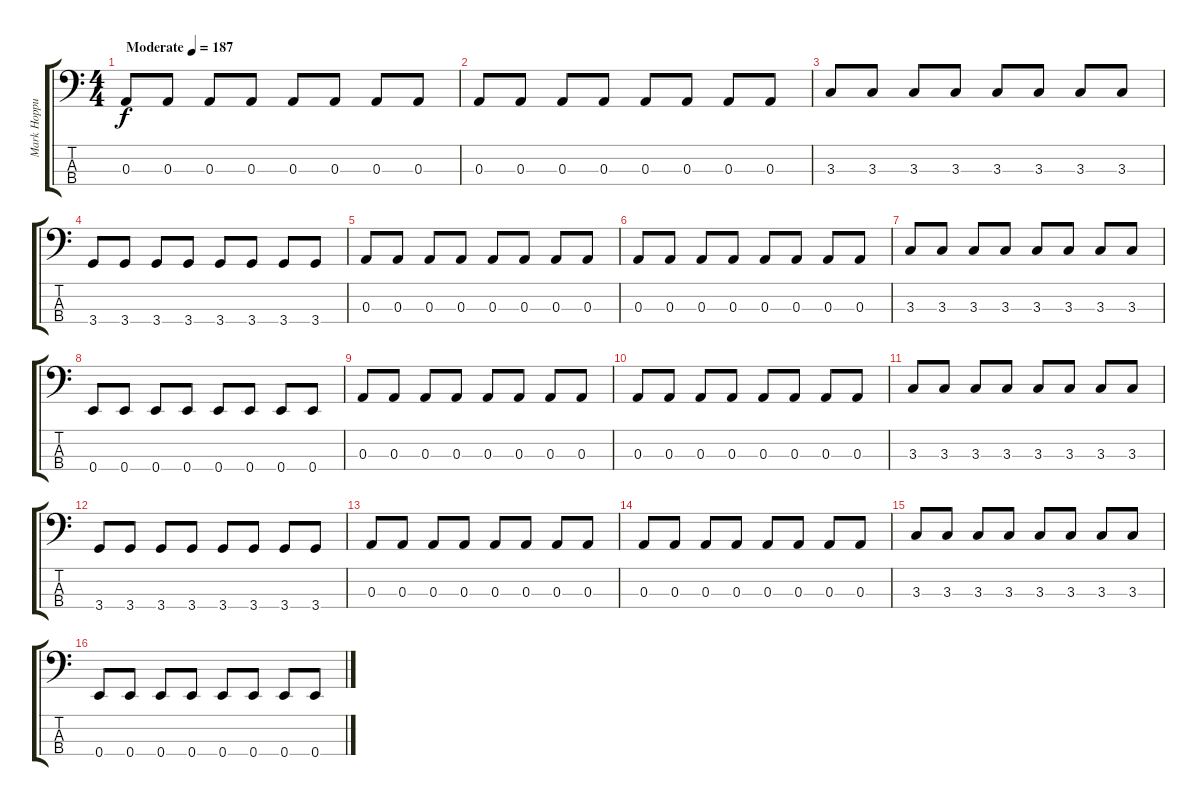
\track ("Mark Hoppus Bass" "Mark Hoppu") {instrument electricbassfinger}
\staff {score tabs}
\tuning (G2 D2 A1 E1) {hide}
\ts (4 4)
\tempo (187 "Moderate")
\clef f4
\ks c
0.3.8{dy f instrument electricbassfinger} 0.3.8 0.3.8 0.3.8 0.3.8 0.3.8 0.3.8 0.3.8 |
0.3.8 0.3.8 0.3.8 0.3.8 0.3.8 0.3.8 0.3.8 0.3.8 |
3.3.8 3.3.8 3.3.8 3.3.8 3.3.8 3.3.8 3.3.8 3.3.8 |
3.4.8 3.4.8 3.4.8 3.4.8 3.4.8 3.4.8 3.4.8 3.4.8 |
0.3.8 0.3.8 0.3.8 0.3.8 0.3.8 0.3.8 0.3.8 0.3.8 |
0.3.8 0.3.8 0.3.8 0.3.8 0.3.8 0.3.8 0.3.8 0.3.8 |
3.3.8 3.3.8 3.3.8 3.3.8 3.3.8 3.3.8 3.3.8 3.3.8 |
0.4.8 0.4.8 0.4.8 0.4.8 0.4.8 0.4.8 0.4.8 0.4.8 |
0.3.8 0.3.8 0.3.8 0.3.8 0.3.8 0.3.8 0.3.8 0.3.8 |
0.3.8 0.3.8 0.3.8 0.3.8 0.3.8 0.3.8 0.3.8 0.3.8 |
3.3.8 3.3.8 3.3.8 3.3.8 3.3.8 3.3.8 3.3.8 3.3.8 |
3.4.8 3.4.8 3.4.8 3.4.8 3.4.8 3.4.8 3.4.8 3.4.8 |
0.3.8 0.3.8 0.3.8 0.3.8 0.3.8 0.3.8 0.3.8 0.3.8 |
0.3.8 0.3.8 0.3.8 0.3.8 0.3.8 0.3.8 0.3.8 0.3.8 |
3.3.8 3.3.8 3.3.8 3.3.8 3.3.8 3.3.8 3.3.8 3.3.8 |
0.4.8 0.4.8 0.4.8 0.4.8 0.4.8 0.4.8 0.4.8 0.4.8
